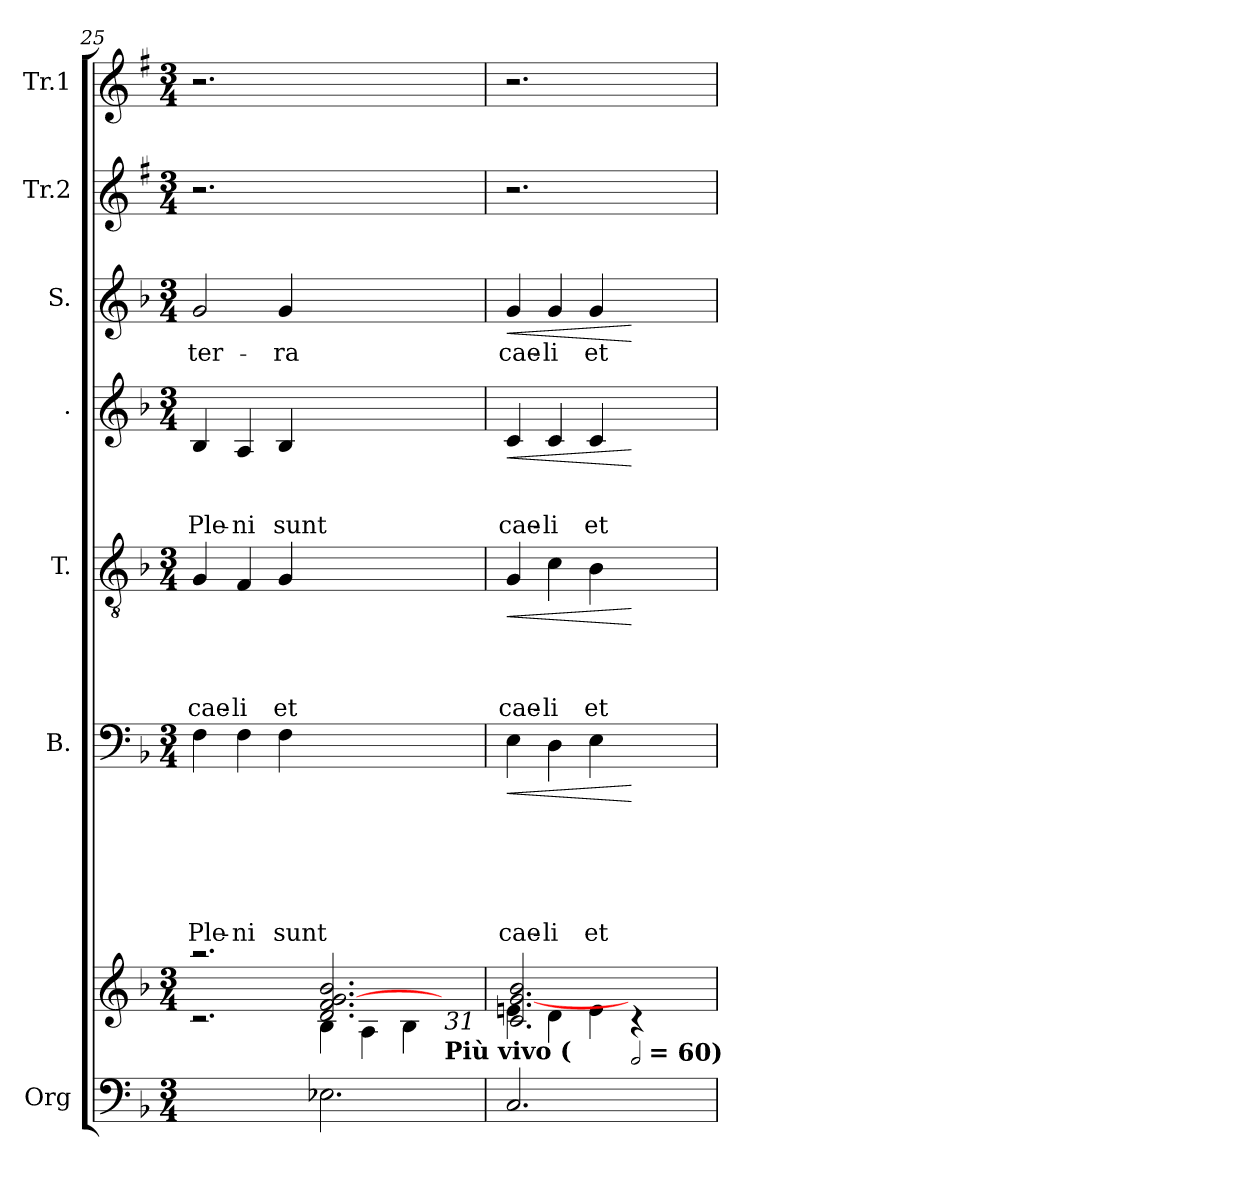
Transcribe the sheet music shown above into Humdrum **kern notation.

**kern	**kern	**kern	**text	**text	**text	**text	**text	**text	**dynam	**kern	**text	**text	**text	**text	**dynam	**kern	**text	**text	**text	**dynam	**kern	**text	**dynam	**kern	**kern
*part7	*part7	*part6	*part6	*part6	*part6	*part6	*part6	*part6	*part6	*part5	*part5	*part5	*part5	*part5	*part5	*part4	*part4	*part4	*part4	*part4	*part3	*part3	*part3	*part2	*part1
*staff8	*staff7	*staff6	*staff6	*staff6	*staff6	*staff6	*staff6	*staff6	*staff6	*staff5	*staff5	*staff5	*staff5	*staff5	*staff5	*staff4	*staff4	*staff4	*staff4	*staff4	*staff3	*staff3	*staff3	*staff2	*staff1
*I"Org	*	*I"B.	*	*	*	*	*	*	*	*I"T.	*	*	*	*	*	*I".	*	*	*	*	*I"S.	*	*	*I"Tr.2	*I"Tr.1
*	*	*I'B.	*	*	*	*	*	*	*	*I'T.	*	*	*	*	*	*	*	*	*	*	*I'S.	*	*	*I'Tr.2	*I'Tr.1
!!LO:PB:g=z
*clefF4	*clefG2	*clefF4	*	*	*	*	*	*	*	*clefGv2	*	*	*	*	*	*clefG2	*	*	*	*	*clefG2	*	*	*clefG2	*clefG2
*	*	*	*	*	*	*	*	*	*	*	*	*	*	*	*	*	*	*	*	*	*	*	*	*ITrd1c2	*ITrd1c2
*k[b-]	*k[b-]	*k[b-]	*	*	*	*	*	*	*	*k[b-]	*	*	*	*	*	*k[b-]	*	*	*	*	*k[b-]	*	*	*k[b-]	*k[b-]
*F:	*F:	*F:	*	*	*	*	*	*	*	*F:	*	*	*	*	*	*F:	*	*	*	*	*F:	*	*	*F:	*F:
*M3/4	*M3/4	*M3/4	*	*	*	*	*	*	*	*M3/4	*	*	*	*	*	*M3/4	*	*	*	*	*M3/4	*	*	*M3/4	*M3/4
=25	=25	=25	=25	=25	=25	=25	=25	=25	=25	=25	=25	=25	=25	=25	=25	=25	=25	=25	=25	=25	=25	=25	=25	=25	=25
!	!LO:N:vis=1	!	!	!	!	!	!	!LO:LY:b	!	!	!	!	!	!LO:LY:b	!	!	!	!	!LO:LY:b	!	!	!LO:LY:b	!	!	!
*	*^	*	*	*	*	*	*	*	*	*	*	*	*	*	*	*	*	*	*	*	*	*	*	*	*
*	*	*^	*	*	*	*	*	*	*	*	*	*	*	*	*	*	*	*	*	*	*	*	*	*	*	*
*	*	*	*^	*	*	*	*	*	*	*	*	*	*	*	*	*	*	*	*	*	*	*	*	*	*	*	*
2.ryy	2.raa	2.rc	2.ryy	2.ryy	4F\	.	.	.	.	.	Ple-	.	4G/	.	.	.	cae-	.	4B-/	.	.	Ple-	.	2g/	ter-	.	2.r	2.r
!	!	!	!	!	!	!	!	!	!	!	!LO:LY:b	!	!	!	!	!	!LO:LY:b	!	!	!	!	!LO:LY:b	!	!	!	!	!	!
.	.	.	.	.	4F\	.	.	.	.	.	-ni	.	4F/	.	.	.	-li	.	4A/	.	.	-ni	.	.	.	.	.	.
!	!	!	!	!	!	!	!	!	!	!	!LO:LY:b	!	!	!	!	!	!LO:LY:b	!	!	!	!	!LO:LY:b	!	!	!LO:LY:b	!	!	!
.	.	.	.	.	4F\	.	.	.	.	.	sunt	.	4G/	.	.	.	et	.	4B-/	.	.	sunt	.	4g/	-ra	.	.	.
2.E-X\	1ryy	4ryy	2.d/ 2.f/ [>2.g/ 2.b-/	4B-\	1ryy	.	.	.	.	.	.	.	1ryy	.	.	.	.	.	1ryy	.	.	.	.	1ryy	.	.	1ryy	1ryy
.	.	2.ryy	.	4A\	.	.	.	.	.	.	.	.	.	.	.	.	.	.	.	.	.	.	.	.	.	.	.	.
.	.	.	.	4B-\	.	.	.	.	.	.	.	.	.	.	.	.	.	.	.	.	.	.	.	.	.	.	.	.
!	!	!	!LO:TX:b:i:t=31	!	!	!	!	!	!	!	!	!	!	!	!	!	!	!	!	!	!	!	!	!	!	!	!	!
!	!	!	!LO:TX:b:B:t=Più vivo (	!	!	!	!	!	!	!	!	!	!	!	!	!	!	!	!	!	!	!	!	!	!	!	!	!
4ryy	.	.	4ryy	4ryy	.	.	.	.	.	.	.	.	.	.	.	.	.	.	.	.	.	.	.	.	.	.	.	.
=26	=26	=26	=26	=26	=26	=26	=26	=26	=26	=26	=26	=26	=26	=26	=26	=26	=26	=26	=26	=26	=26	=26	=26	=26	=26	=26	=26	=26
!	!	!	!	!	!	!	!	!	!	!	!LO:LY:b	!LO:HP:b	!	!	!	!	!LO:LY:b	!LO:HP:b	!	!	!	!LO:LY:b	!LO:HP:b	!	!LO:LY:b	!LO:HP:b	!	!
*	*	*v	*v	*v	*	*	*	*	*	*	*	*	*	*	*	*	*	*	*	*	*	*	*	*	*	*	*	*
2.C/	4en\	2.c/ [>2.g/ 2.b-/	4E\	.	.	.	.	.	cae-	<	4G/	.	.	.	cae-	<	4c/	.	.	cae-	<	4g/	cae-	<	2.r	2.r
!	!	!	!	!	!	!	!	!	!LO:LY:b	!	!	!	!	!	!LO:LY:b	!	!	!	!	!LO:LY:b	!	!	!LO:LY:b	!	!	!
.	4d\	.	4D\	.	.	.	.	.	-li	.	4c\	.	.	.	-li	.	4c/	.	.	-li	.	4g/	-li	.	.	.
!	!	!	!	!	!	!	!	!	!LO:LY:b	!	!	!	!	!	!LO:LY:b	!	!	!	!	!LO:LY:b	!	!	!LO:LY:b	!	!	!
.	4e\	.	4E\	.	.	.	.	.	et	.	4B-\	.	.	.	et	.	4c/	.	.	et	.	4g/	et	.	.	.
!	!LO:TX:b:t=[half] = 60)	!	!	!	!	!	!	!	!	!	!	!	!	!	!	!	!	!	!	!	!	!	!	!	!	!
4ryy	4ryy	4rc	4ryy	.	.	.	.	.	.	[	4ryy	.	.	.	.	[	4ryy	.	.	.	[	4ryy	.	[	4ryy	4ryy
*	*v	*v	*	*	*	*	*	*	*	*	*	*	*	*	*	*	*	*	*	*	*	*	*	*	*	*
=	=	=	=	=	=	=	=	=	=	=	=	=	=	=	=	=	=	=	=	=	=	=	=	=	=
*-	*-	*-	*-	*-	*-	*-	*-	*-	*-	*-	*-	*-	*-	*-	*-	*-	*-	*-	*-	*-	*-	*-	*-	*-	*-
